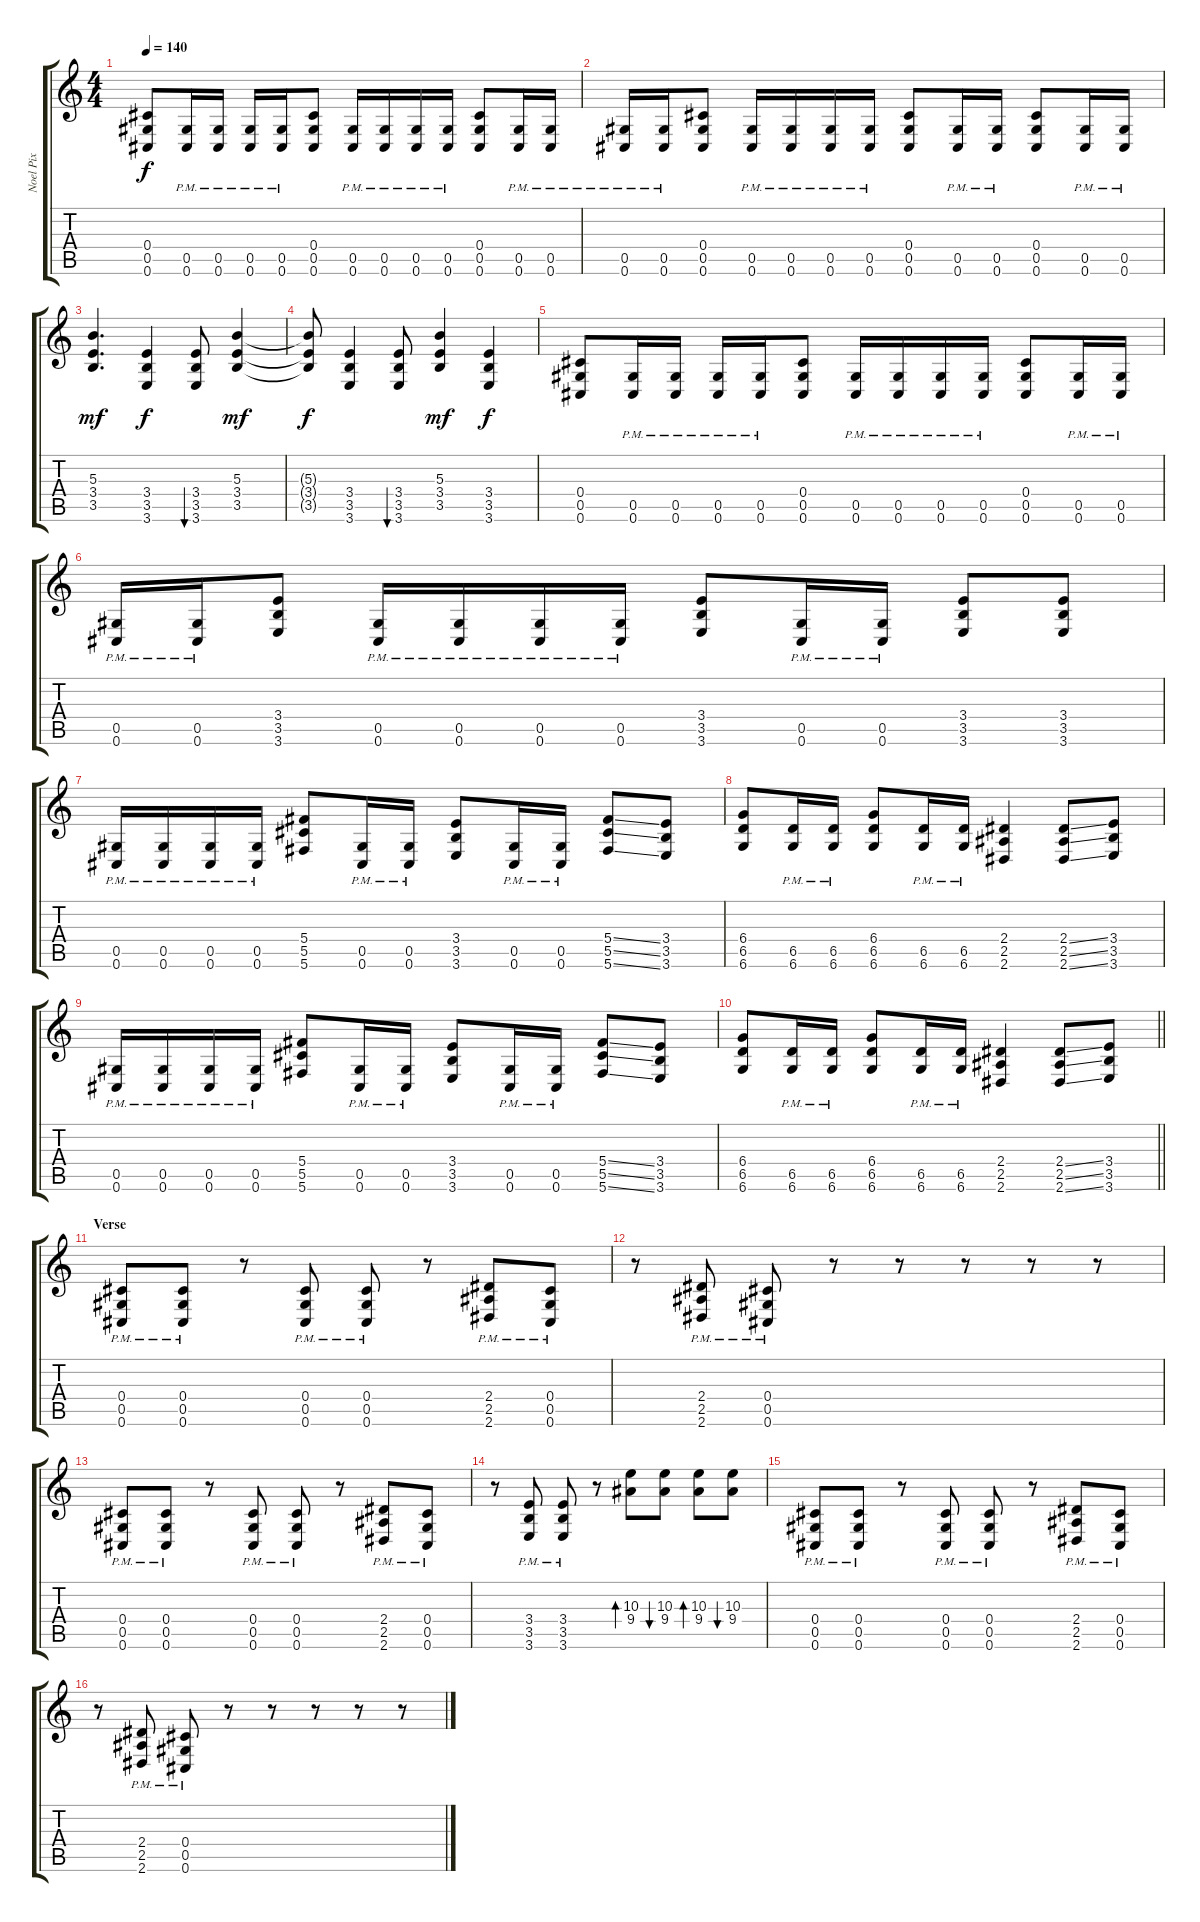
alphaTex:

\track ("Noel Pix" "Noel Pix") {instrument distortionguitar}
\staff {score tabs}
\tuning (Eb4 Bb3 Gb3 Db3 Ab2 Db2) {hide}
\ts (4 4)
\tempo 140
\clef g2
\ks c
(0.4 0.5 0.6).8{dy f} (0.5{pm} 0.6{pm}).16 (0.5{pm} 0.6{pm}).16 (0.5{pm} 0.6{pm}).16 (0.5{pm} 0.6{pm}).16 (0.4 0.5 0.6).8 (0.5{pm} 0.6{pm}).16 (0.5{pm} 0.6{pm}).16 (0.5{pm} 0.6{pm}).16 (0.5{pm} 0.6{pm}).16 (0.4 0.5 0.6).8 (0.5{pm} 0.6{pm}).16 (0.5{pm} 0.6{pm}).16 |
(0.5{pm} 0.6{pm}).16 (0.5{pm} 0.6{pm}).16 (0.4 0.5 0.6).8 (0.5{pm} 0.6{pm}).16 (0.5{pm} 0.6{pm}).16 (0.5{pm} 0.6{pm}).16 (0.5{pm} 0.6{pm}).16 (0.4 0.5 0.6).8 (0.5{pm} 0.6{pm}).16 (0.5{pm} 0.6{pm}).16 (0.4 0.5 0.6).8 (0.5{pm} 0.6{pm}).16 (0.5{pm} 0.6{pm}).16 |
(5.3 3.4 3.5).4{d dy mf} (3.4 3.5 3.6).4{dy f} (3.4 3.5 3.6).8{bu 30} (5.3 3.4 3.5).4{dy mf} |
(5.3{t} 3.4{t} 3.5{t}).8{dy f} (3.4 3.5 3.6).4 (3.4 3.5 3.6).8{bu 30} (5.3 3.4 3.5).4{dy mf} (3.4 3.5 3.6).4{dy f} |
(0.4 0.5 0.6).8 (0.5{pm} 0.6{pm}).16 (0.5{pm} 0.6{pm}).16 (0.5{pm} 0.6{pm}).16 (0.5{pm} 0.6{pm}).16 (0.4 0.5 0.6).8 (0.5{pm} 0.6{pm}).16 (0.5{pm} 0.6{pm}).16 (0.5{pm} 0.6{pm}).16 (0.5{pm} 0.6{pm}).16 (0.4 0.5 0.6).8 (0.5{pm} 0.6{pm}).16 (0.5{pm} 0.6{pm}).16 |
(0.5{pm} 0.6{pm}).16 (0.5{pm} 0.6{pm}).16 (3.4 3.5 3.6).8 (0.5{pm} 0.6{pm}).16 (0.5{pm} 0.6{pm}).16 (0.5{pm} 0.6{pm}).16 (0.5{pm} 0.6{pm}).16 (3.4 3.5 3.6).8 (0.5{pm} 0.6{pm}).16 (0.5{pm} 0.6{pm}).16 (3.4 3.5 3.6).8 (3.4 3.5 3.6).8 |
(0.5{pm} 0.6{pm}).16 (0.5{pm} 0.6{pm}).16 (0.5{pm} 0.6{pm}).16 (0.5{pm} 0.6{pm}).16 (5.4 5.5 5.6).8 (0.5{pm} 0.6{pm}).16 (0.5{pm} 0.6{pm}).16 (3.4 3.5 3.6).8 (0.5{pm} 0.6{pm}).16 (0.5{pm} 0.6{pm}).16 (5.4{ss} 5.5{ss} 5.6{ss}).8 (3.4 3.5 3.6).8 |
(6.4 6.5 6.6).8 (6.5{pm} 6.6{pm}).16 (6.5{pm} 6.6{pm}).16 (6.4 6.5 6.6).8 (6.5{pm} 6.6{pm}).16 (6.5{pm} 6.6{pm}).16 (2.4 2.5 2.6).4 (2.4{ss} 2.5{ss} 2.6{ss}).8 (3.4 3.5 3.6).8 |
(0.5{pm} 0.6{pm}).16 (0.5{pm} 0.6{pm}).16 (0.5{pm} 0.6{pm}).16 (0.5{pm} 0.6{pm}).16 (5.4 5.5 5.6).8 (0.5{pm} 0.6{pm}).16 (0.5{pm} 0.6{pm}).16 (3.4 3.5 3.6).8 (0.5{pm} 0.6{pm}).16 (0.5{pm} 0.6{pm}).16 (5.4{ss} 5.5{ss} 5.6{ss}).8 (3.4 3.5 3.6).8 |
\barLineRight lightlight
(6.4 6.5 6.6).8 (6.5{pm} 6.6{pm}).16 (6.5{pm} 6.6{pm}).16 (6.4 6.5 6.6).8 (6.5{pm} 6.6{pm}).16 (6.5{pm} 6.6{pm}).16 (2.4 2.5 2.6).4 (2.4{ss} 2.5{ss} 2.6{ss}).8 (3.4 3.5 3.6).8 |
\section ("" "Verse")
(0.4{pm} 0.5{pm} 0.6{pm}).8 (0.4{pm} 0.5{pm} 0.6{pm}).8 r.8 (0.4{pm} 0.5{pm} 0.6{pm}).8 (0.4{pm} 0.5{pm} 0.6{pm}).8 r.8 (2.4{pm} 2.5{pm} 2.6{pm}).8 (0.4{pm} 0.5{pm} 0.6{pm}).8 |
r.8 (2.4{pm} 2.5{pm} 2.6{pm}).8 (0.4{pm} 0.5{pm} 0.6{pm}).8 r.8 r.8 r.8 r.8 r.8 |
(0.4{pm} 0.5{pm} 0.6{pm}).8 (0.4{pm} 0.5{pm} 0.6{pm}).8 r.8 (0.4{pm} 0.5{pm} 0.6{pm}).8 (0.4{pm} 0.5{pm} 0.6{pm}).8 r.8 (2.4{pm} 2.5{pm} 2.6{pm}).8 (0.4{pm} 0.5{pm} 0.6{pm}).8 |
r.8 (3.4{pm} 3.5{pm} 3.6{pm}).8 (3.4{pm} 3.5{pm} 3.6{pm}).8 r.8 (10.3 9.4).8{bd 60} (10.3 9.4).8{bu 60} (10.3 9.4).8{bd 60} (10.3 9.4).8{bu 60} |
(0.4{pm} 0.5{pm} 0.6{pm}).8 (0.4{pm} 0.5{pm} 0.6{pm}).8 r.8 (0.4{pm} 0.5{pm} 0.6{pm}).8 (0.4{pm} 0.5{pm} 0.6{pm}).8 r.8 (2.4{pm} 2.5{pm} 2.6{pm}).8 (0.4{pm} 0.5{pm} 0.6{pm}).8 |
r.8 (2.4{pm} 2.5{pm} 2.6{pm}).8 (0.4{pm} 0.5{pm} 0.6{pm}).8 r.8 r.8 r.8 r.8 r.8
